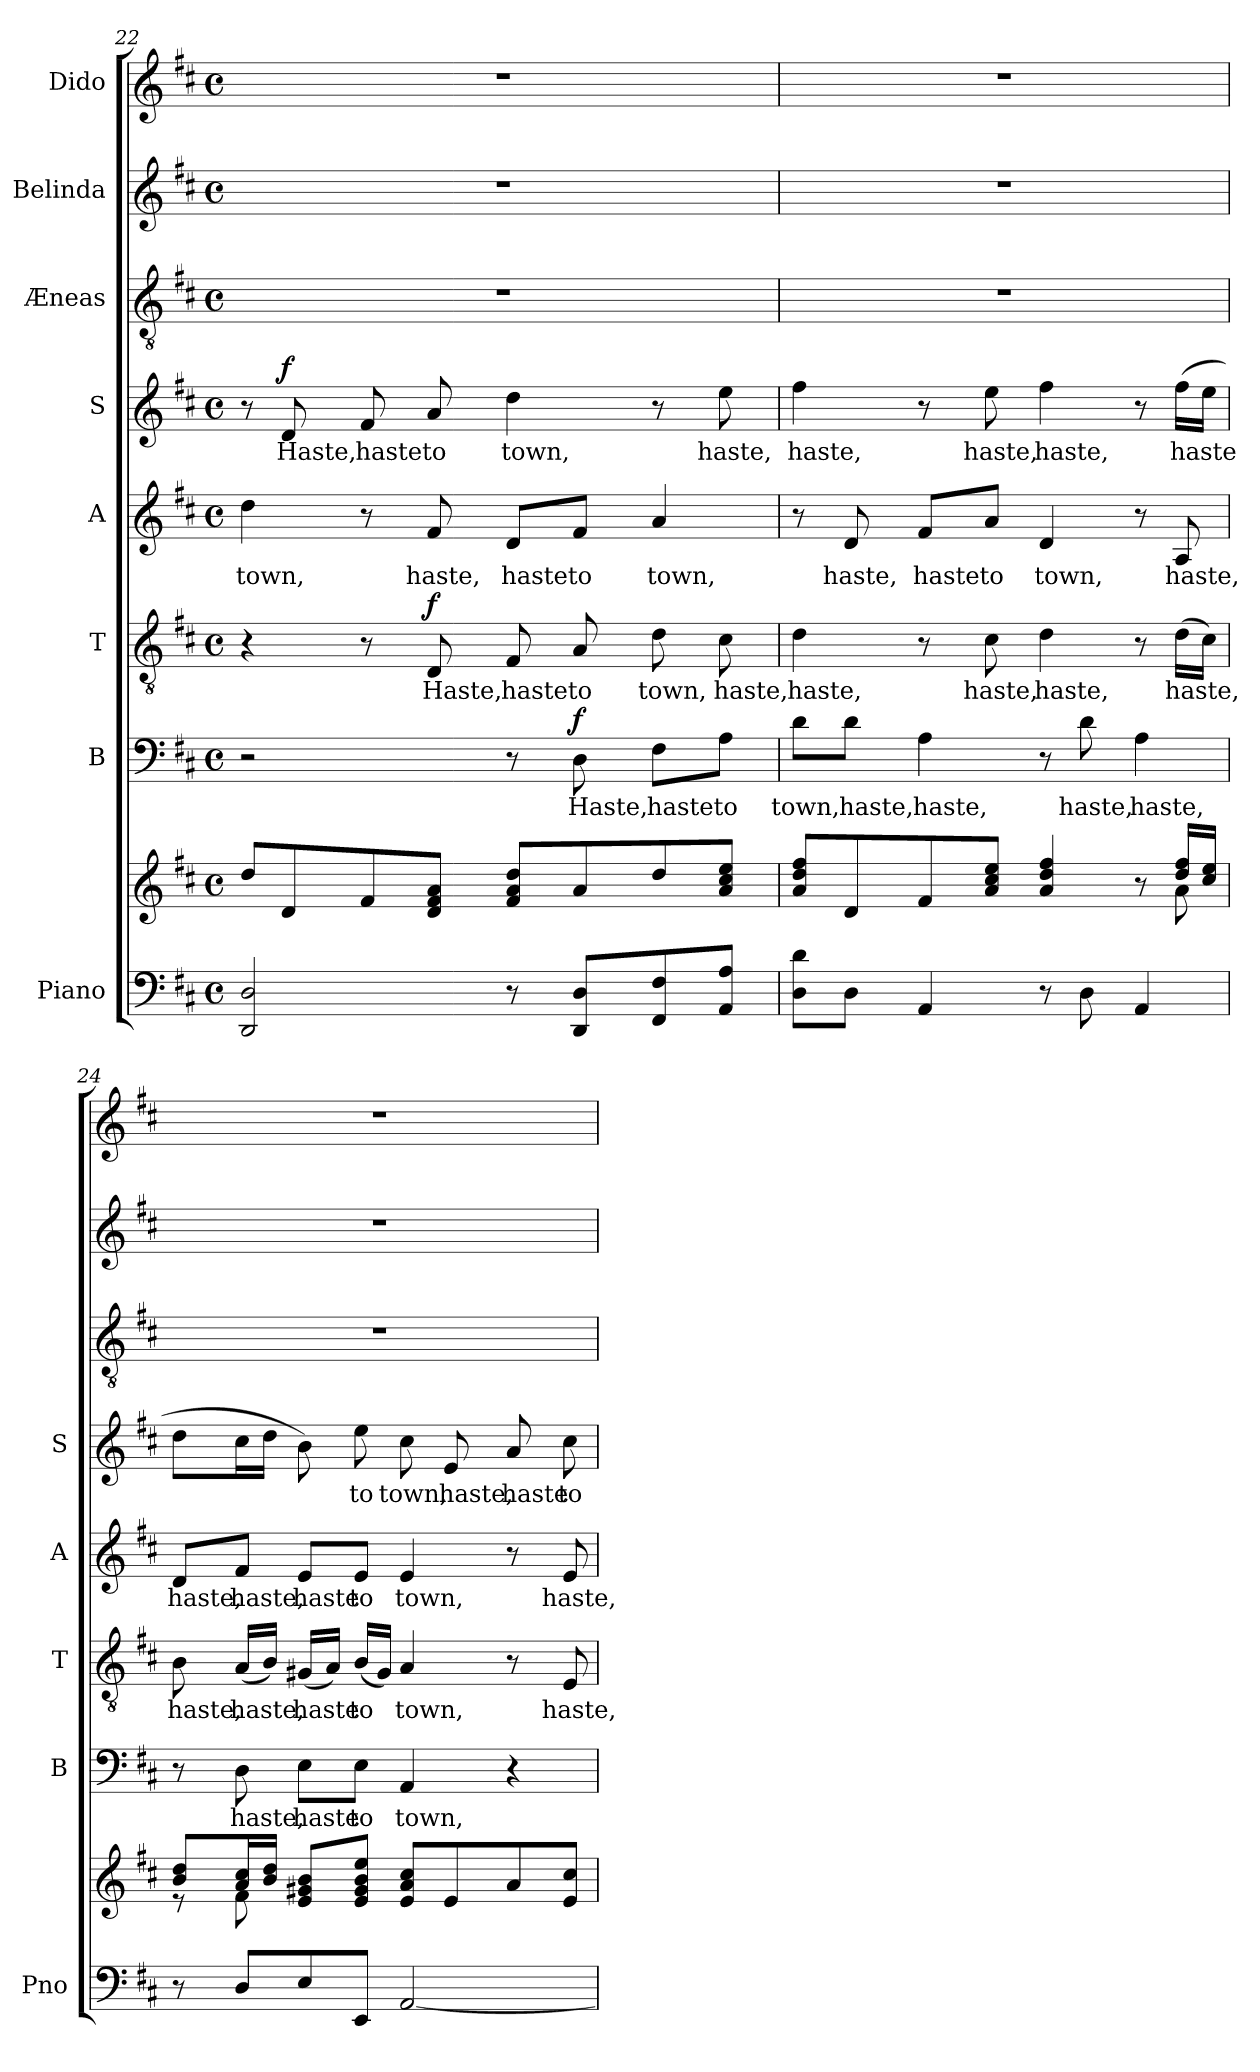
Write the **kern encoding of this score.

**kern	**kern	**kern	**text	**dynam	**kern	**text	**dynam	**kern	**text	**kern	**text	**dynam	**kern	**kern	**kern
*part8	*part8	*part7	*part7	*part7	*part6	*part6	*part6	*part5	*part5	*part4	*part4	*part4	*part3	*part2	*part1
*staff9	*staff8	*staff7	*staff7	*staff7	*staff6	*staff6	*staff6	*staff5	*staff5	*staff4	*staff4	*staff4	*staff3	*staff2	*staff1
*I"Piano	*	*I"B	*	*	*I"T	*	*	*I"A	*	*I"S	*	*	*I"Æneas	*I"Belinda	*I"Dido
*I'Pno	*	*I'B	*	*	*I'T	*	*	*I'A	*	*I'S	*	*	*	*	*
!!LO:PB:g=z
*clefF4	*clefG2	*clefF4	*	*	*clefGv2	*	*	*clefG2	*	*clefG2	*	*	*clefGv2	*clefG2	*clefG2
*k[f#c#]	*k[f#c#]	*k[f#c#]	*	*	*k[f#c#]	*	*	*k[f#c#]	*	*k[f#c#]	*	*	*k[f#c#]	*k[f#c#]	*k[f#c#]
*M4/4	*M4/4	*M4/4	*	*	*M4/4	*	*	*M4/4	*	*M4/4	*	*	*M4/4	*M4/4	*M4/4
*met(c)	*met(c)	*met(c)	*	*	*met(c)	*	*	*met(c)	*	*met(c)	*	*	*met(c)	*met(c)	*met(c)
=22	=22	=22	=22	=22	=22	=22	=22	=22	=22	=22	=22	=22	=22	=22	=22
!	!	!	!	!	!	!	!	!	!LO:LY:b	!	!	!	!	!	!
2DD/ 2D/	8dd/L	2r	.	.	4r	.	.	4dd\	town,	8r	.	.	1r	1r	1r
!	!	!	!	!	!	!	!	!	!	!	!LO:LY:b	!LO:DY:a	!	!	!
.	8d/	.	.	.	.	.	.	.	.	8d/	Haste,	f	.	.	.
!	!	!	!	!	!	!	!	!	!	!	!LO:LY:b	!	!	!	!
.	8f#/	.	.	.	8r	.	.	8r	.	8f#/	haste	.	.	.	.
!	!	!	!	!	!	!LO:LY:b	!LO:DY:a	!	!LO:LY:b	!	!LO:LY:b	!	!	!	!
.	8d/ 8f#/ 8a/J	.	.	.	8D/	Haste,	f	8f#/	haste,	8a/	to	.	.	.	.
!	!	!	!	!	!	!LO:LY:b	!	!	!LO:LY:b	!	!LO:LY:b	!	!	!	!
8r	8f#/ 8a/ 8dd/L	8r	.	.	8F#/	haste	.	8d/L	haste	4dd\	town,	.	.	.	.
!	!	!	!LO:LY:b	!LO:DY:a	!	!LO:LY:b	!	!	!LO:LY:b	!	!	!	!	!	!
8DD/ 8D/L	8a/	8D\	Haste,	f	8A/	to	.	8f#/J	to	.	.	.	.	.	.
!	!	!	!LO:LY:b	!	!	!LO:LY:b	!	!	!LO:LY:b	!	!	!	!	!	!
8FF#/ 8F#/	8dd/	8F#\L	haste	.	8d\	town,	.	4a/	town,	8r	.	.	.	.	.
!	!	!	!LO:LY:b	!	!	!LO:LY:b	!	!	!	!	!LO:LY:b	!	!	!	!
8AA/ 8A/J	8a/ 8cc#/ 8ee/J	8A\J	to	.	8c#\	haste,	.	.	.	8ee\	haste,	.	.	.	.
=23	=23	=23	=23	=23	=23	=23	=23	=23	=23	=23	=23	=23	=23	=23	=23
*	*^	*	*	*	*	*	*	*	*	*	*	*	*	*	*
!	!	!	!	!LO:LY:b	!	!	!LO:LY:b	!	!	!	!	!LO:LY:b	!	!	!	!
8D\ 8d\L	8a/ 8dd/ 8ff#/L	2..ryy	8d\L	town,	.	4d\	haste,	.	8r	.	4ff#\	haste,	.	1r	1r	1r
!	!	!	!	!LO:LY:b	!	!	!	!	!	!LO:LY:b	!	!	!	!	!	!
8D\J	8d/	.	8d\J	haste,	.	.	.	.	8d/	haste,	.	.	.	.	.	.
!	!	!	!	!LO:LY:b	!	!	!	!	!	!LO:LY:b	!	!	!	!	!	!
4AA/	8f#/	.	4A\	haste,	.	8r	.	.	8f#/L	haste	8r	.	.	.	.	.
!	!	!	!	!	!	!	!LO:LY:b	!	!	!LO:LY:b	!	!LO:LY:b	!	!	!	!
.	8a/ 8cc#/ 8ee/J	.	.	.	.	8c#\	haste,	.	8a/J	to	8ee\	haste,	.	.	.	.
!	!	!	!	!	!	!	!LO:LY:b	!	!	!LO:LY:b	!	!LO:LY:b	!	!	!	!
8r	4a/ 4dd/ 4ff#/	.	8r	.	.	4d\	haste,	.	4d/	town,	4ff#\	haste,	.	.	.	.
!	!	!	!	!LO:LY:b	!	!	!	!	!	!	!	!	!	!	!	!
8D\	.	.	8d\	haste,	.	.	.	.	.	.	.	.	.	.	.	.
!	!	!	!	!LO:LY:b	!	!	!	!	!	!	!	!	!	!	!	!
4AA/	8r	.	4A\	haste,	.	8r	.	.	8r	.	8r	.	.	.	.	.
!	!	!	!	!	!	!	!LO:LY:b	!	!	!LO:LY:b	!	!LO:LY:b	!	!	!	!
.	16dd/ 16ff#/LL	8a\	.	.	.	(>16d\LL	haste,	.	8A/	haste,	(>16ff#\LL	haste	.	.	.	.
.	16cc#/ 16ee/JJ	.	.	.	.	16c#\JJ)	.	.	.	.	16ee\JJ	.	.	.	.	.
!!LO:LB:g=z
=24	=24	=24	=24	=24	=24	=24	=24	=24	=24	=24	=24	=24	=24	=24	=24	=24
!	!	!	!	!	!	!	!LO:LY:b	!	!	!LO:LY:b	!	!	!	!	!	!
8r	8b/ 8dd/L	8r	8r	.	.	8B\	haste,	.	8d/L	haste,	8dd\L	.	.	1r	1r	1r
!	!	!	!	!LO:LY:b	!	!	!LO:LY:b	!	!	!LO:LY:b	!	!	!	!	!	!
8D/L	16a/ 16cc#/L	8f#\	8D\	haste,	.	(<16A/LL	haste,	.	8f#/J	haste,	16cc#\L	.	.	.	.	.
.	16b/ 16dd/JJ	.	.	.	.	16B/JJ)	.	.	.	.	16dd\JJ	.	.	.	.	.
!	!	!	!	!LO:LY:b	!	!	!LO:LY:b	!	!	!LO:LY:b	!	!	!	!	!	!
8E/	8e/ 8g#X/ 8b/L	2.ryy	8E\L	haste	.	(<16G#X/LL	haste	.	8e/L	haste	8b\)	.	.	.	.	.
.	.	.	.	.	.	16A/JJ)	.	.	.	.	.	.	.	.	.	.
!	!	!	!	!LO:LY:b	!	!	!LO:LY:b	!	!	!LO:LY:b	!	!LO:LY:b	!	!	!	!
8EE/J	8e/ 8g#/ 8b/ 8ee/J	.	8E\J	to	.	(<16B/LL	to	.	8e/J	to	8ee\	to	.	.	.	.
.	.	.	.	.	.	16G#/JJ)	.	.	.	.	.	.	.	.	.	.
!	!	!	!	!LO:LY:b	!	!	!LO:LY:b	!	!	!LO:LY:b	!	!LO:LY:b	!	!	!	!
[2AA/	8e/ 8a/ 8cc#/L	.	4AA/	town,	.	4A/	town,	.	4e/	town,	8cc#\	town,	.	.	.	.
!	!	!	!	!	!	!	!	!	!	!	!	!LO:LY:b	!	!	!	!
.	8e/	.	.	.	.	.	.	.	.	.	8e/	haste,	.	.	.	.
!	!	!	!	!	!	!	!	!	!	!	!	!LO:LY:b	!	!	!	!
.	8a/	.	4r	.	.	8r	.	.	8r	.	8a/	haste	.	.	.	.
!	!	!	!	!	!	!	!LO:LY:b	!	!	!LO:LY:b	!	!LO:LY:b	!	!	!	!
.	8e/ 8cc#/J	.	.	.	.	8E/	haste,	.	8e/	haste,	8cc#\	to	.	.	.	.
*	*v	*v	*	*	*	*	*	*	*	*	*	*	*	*	*	*
=	=	=	=	=	=	=	=	=	=	=	=	=	=	=	=
*-	*-	*-	*-	*-	*-	*-	*-	*-	*-	*-	*-	*-	*-	*-	*-
